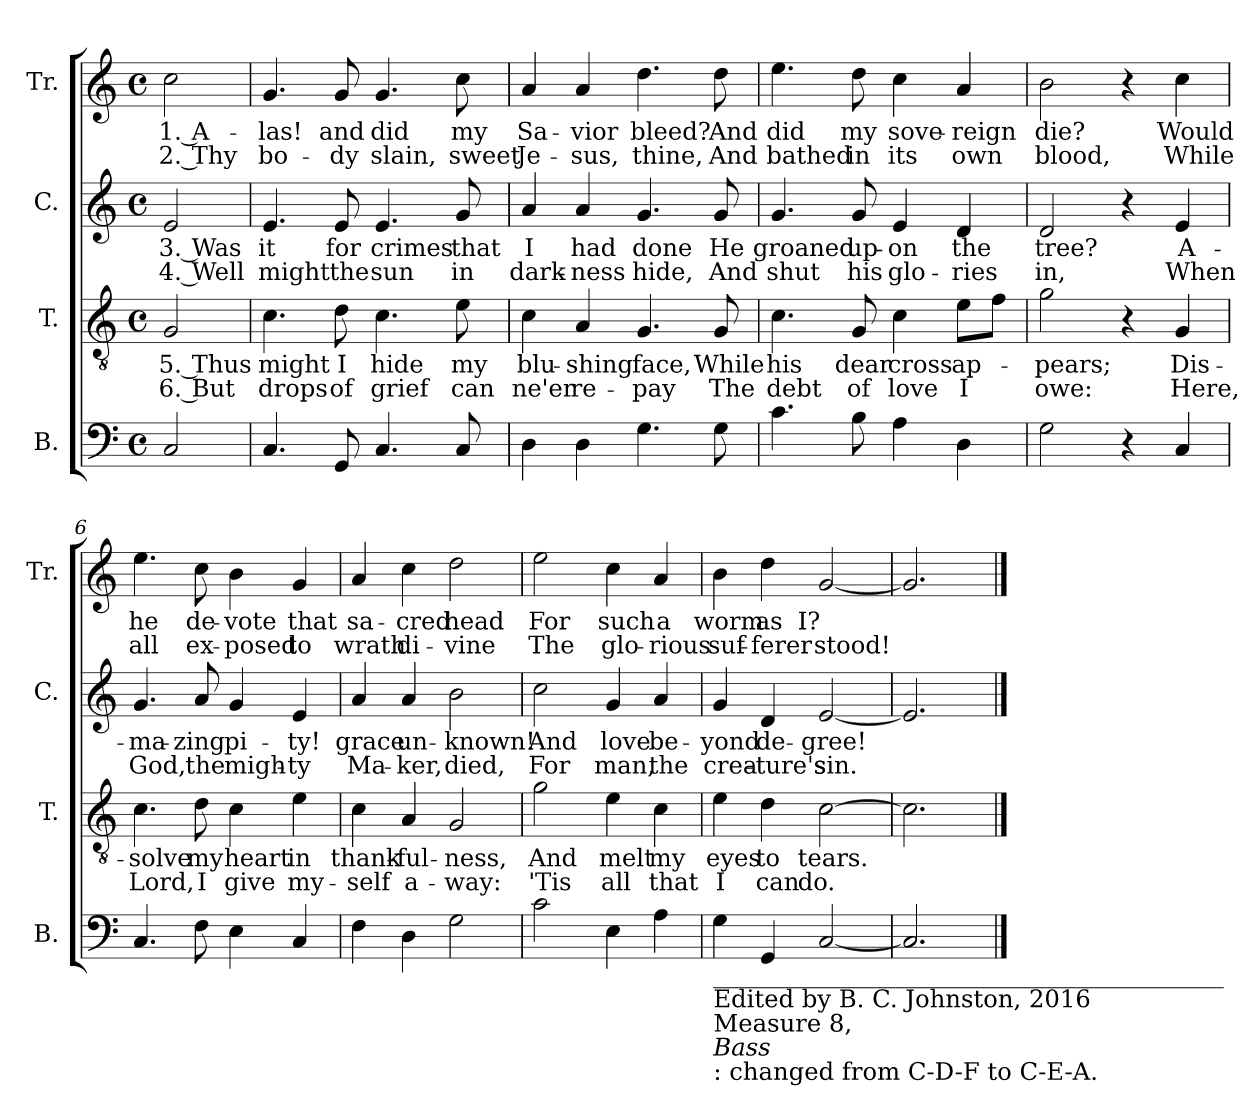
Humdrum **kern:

**kern	**kern	**text	**text	**kern	**text	**text	**kern	**text	**text
*part4	*part3	*part3	*part3	*part2	*part2	*part2	*part1	*part1	*part1
*staff4	*staff3	*staff3	*staff3	*staff2	*staff2	*staff2	*staff1	*staff1	*staff1
*I"B.	*I"T.	*	*	*I"C.	*	*	*I"Tr.	*	*
*I'B.	*I'T.	*	*	*I'C.	*	*	*I'Tr.	*	*
*clefF4	*clefGv2	*	*	*clefG2	*	*	*clefG2	*	*
*k[]	*k[]	*	*	*k[]	*	*	*k[]	*	*
*M4/4	*M4/4	*	*	*M4/4	*	*	*M4/4	*	*
*met(c)	*met(c)	*	*	*met(c)	*	*	*met(c)	*	*
*MM120	*MM120	*	*	*MM120	*	*	*MM120	*	*
=1	=1	=1	=1	=1	=1	=1	=1	=1	=1
2C/	2G/	5. Thus	6. But	2e/	3. Was	4. Well	2cc\	1. A-	2. Thy
=2	=2	=2	=2	=2	=2	=2	=2	=2	=2
4.C/	4.c\	might	drops	4.e/	it	might	4.g/	-las!	bo-
8GG/	8d\	I	of	8e/	for	the	8g/	and	-dy
4.C/	4.c\	hide	grief	4.e/	crimes	sun	4.g/	did	slain,
8C/	8e\	my	can	8g/	that	in	8cc\	my	sweet
=3	=3	=3	=3	=3	=3	=3	=3	=3	=3
4D\	4c\	blu-	ne'er	4a/	I	dark-	4a/	Sa-	Je-
4D\	4A/	-shing	re-	4a/	had	-ness	4a/	-vior	-sus,
4.G\	4.G/	face,	-pay	4.g/	done	hide,	4.dd\	bleed?	thine,
8G\	8G/	While	The	8g/	He	And	8dd\	And	And
=4	=4	=4	=4	=4	=4	=4	=4	=4	=4
4.c\	4.c\	his	debt	4.g/	groaned	shut	4.ee\	did	bathed
8B\	8G/	dear	of	8g/	up-	his	8dd\	my	in
4A\	4c\	cross	love	4e/	-on	glo-	4cc\	sove-	its
4D\	8e\L	ap-	I	4d/	the	-ries	4a/	-reign	own
.	8f\J	.	.	.	.	.	.	.	.
=5	=5	=5	=5	=5	=5	=5	=5	=5	=5
2G\	2g\	-pears;	owe:	2d/	tree?	in,	2b\	die?	blood,
4r	4r	.	.	4r	.	.	4r	.	.
4C/	4G/	Dis-	Here,	4e/	A-	When	4cc\	Would	While
!!LO:LB:g=z
=6	=6	=6	=6	=6	=6	=6	=6	=6	=6
4.C/	4.c\	-solve	Lord,	4.g/	-ma-	God,	4.ee\	he	all
8F\	8d\	my	I	8a/	-zing	the	8cc\	de-	ex-
4E\	4c\	heart	give	4g/	pi-	migh-	4b\	-vote	-posed
4C/	4e\	in	my-	4e/	-ty!	-ty	4g/	that	to
=7	=7	=7	=7	=7	=7	=7	=7	=7	=7
4F\	4c\	thank-	-self	4a/	grace	Ma-	4a/	sa-	wrath
4D\	4A/	-ful-	a-	4a/	un-	-ker,	4cc\	-cred	di-
2G\	2G/	-ness,	-way:	2b\	-known!	died,	2dd\	head	-vine
=8	=8	=8	=8	=8	=8	=8	=8	=8	=8
2c\	2g\	And	'Tis	2cc\	And	For	2ee\	For	The
4E\	4e\	melt	all	4g/	love	man,	4cc\	such	glo-
4A\	4c\	my	that	4a/	be-	the	4a/	a	-rious
=9	=9	=9	=9	=9	=9	=9	=9	=9	=9
!LO:TX:b:t=__________________________________________	!	!	!	!	!	!	!	!	!
!LO:TX:b:t=Edited by B. C. Johnston, 2016	!	!	!	!	!	!	!	!	!
!LO:TX:b:t=Measure 8,	!	!	!	!	!	!	!	!	!
!LO:TX:b:i:t=Bass	!	!	!	!	!	!	!	!	!
!LO:TX:b:t=&colon; changed from C-D-F to C-E-A.	!	!	!	!	!	!	!	!	!
4G\	4e\	eyes	I	4g/	-yond	crea-	4b\	worm	suf-
4GG/	4d\	to	can	4d/	de-	-ture's	4dd\	as	-ferer
[2C/	[2c\	tears.	do.	[2e/	-gree!	sin.	[2g/	I?	stood!
=10	=10	=10	=10	=10	=10	=10	=10	=10	=10
2.C/]	2.c\]	.	.	2.e/]	.	.	2.g/]	.	.
==	==	==	==	==	==	==	==	==	==
*-	*-	*-	*-	*-	*-	*-	*-	*-	*-
